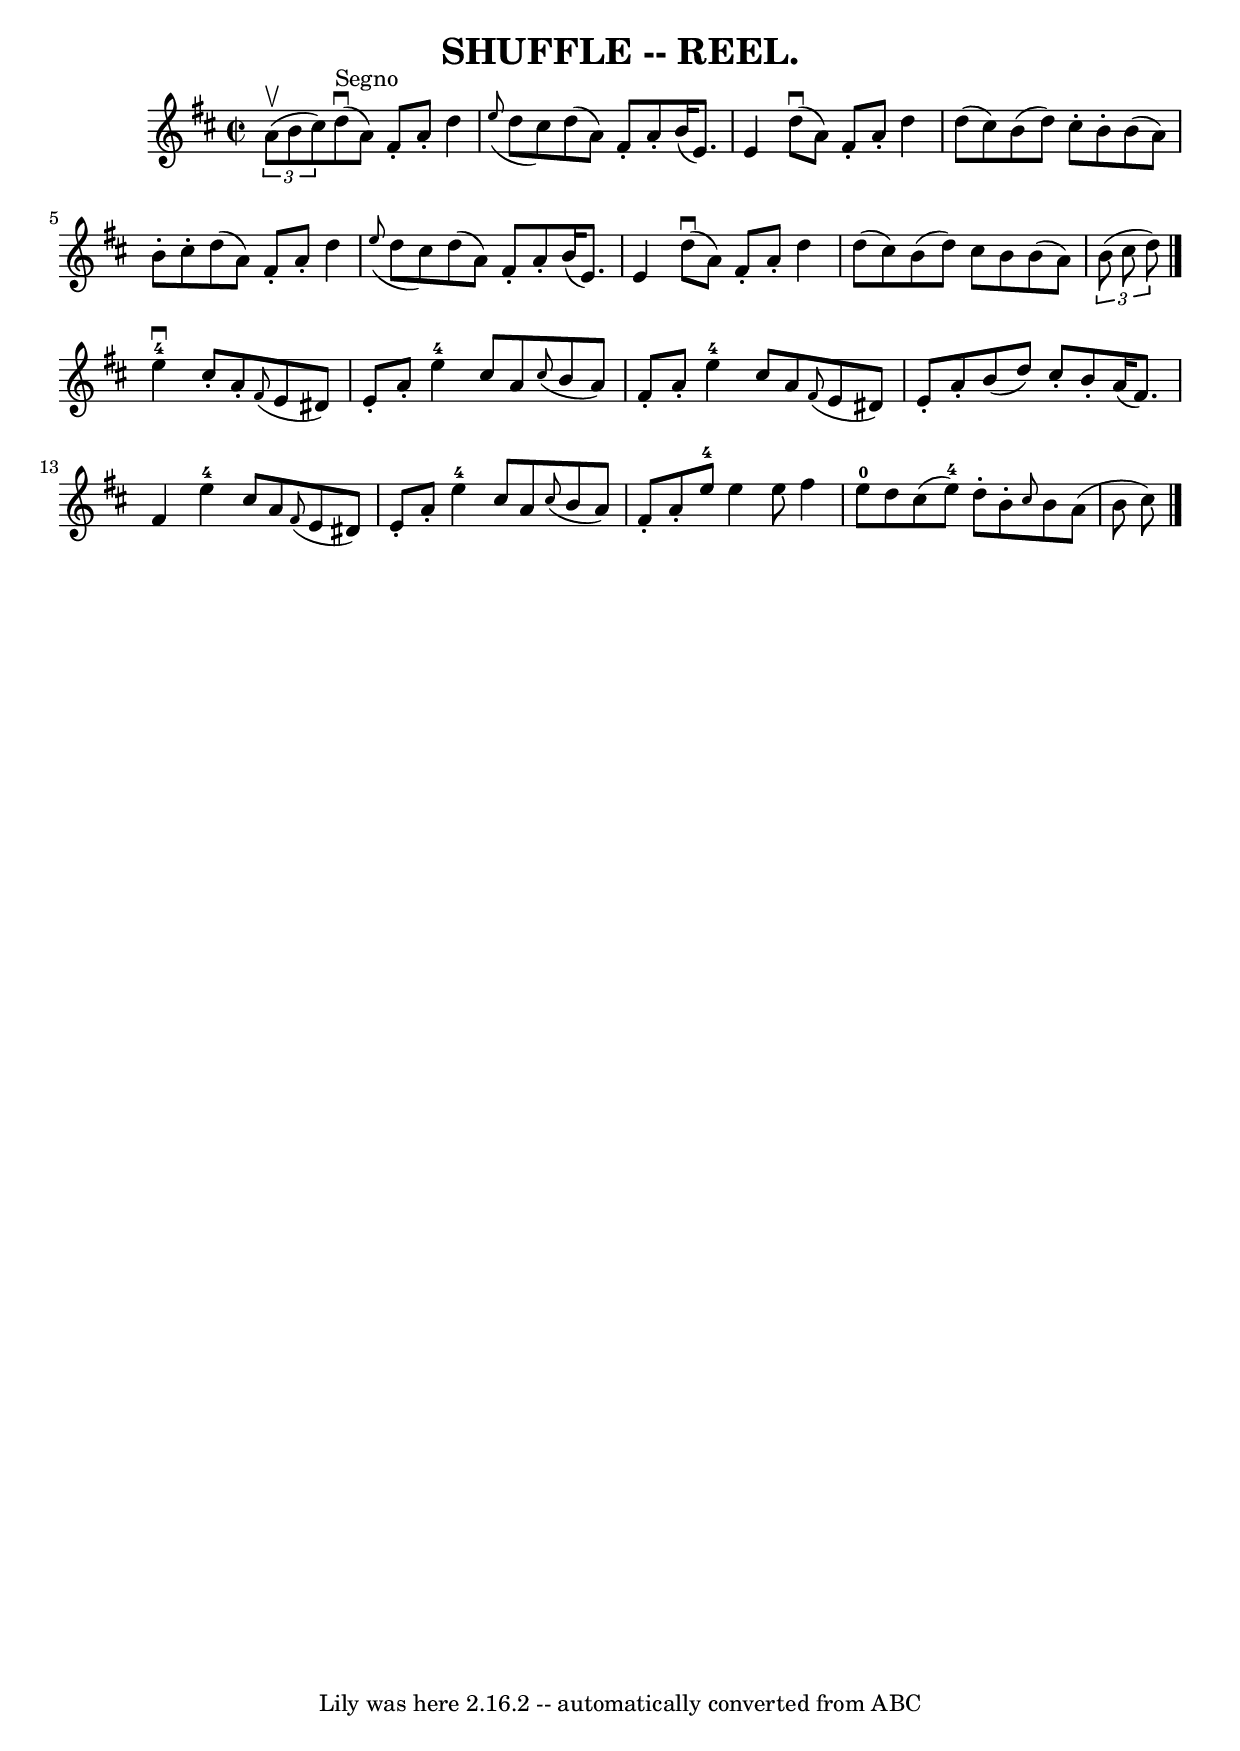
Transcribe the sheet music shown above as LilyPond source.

\version "2.7.40"
\include "Mammoth.ily"
\header {
	book = "Coles"
	crossRefNumber = "15"
	footnotes = ""
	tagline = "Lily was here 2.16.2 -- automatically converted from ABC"
	title = "SHUFFLE -- REEL."
}
voicedefault =  {
\set Score.defaultBarType = "empty"

\override Staff.TimeSignature #'style = #'C
 \time 2/2 \key d \major   \times 2/3 { a'8 (^\upbow b'8 cis''8) }   
|
 d''8^"Segno"(^\downbow a'8) fis'8 -. a'8 -. d''4    
\grace { e''8 (} d''8 cis''8) |
 d''8 (a'8) fis'8 
-. a'8 -. b'16 (e'8.) e'4  |
 d''8 (^\downbow a'8)   
fis'8 -. a'8 -. d''4 d''8 (cis''8) |
 b'8 (d''8) 
 cis''8 -. b'8 -. b'8 (a'8) b'8 -. cis''8 -. |
 d''8 (
 a'8) fis'8 -. a'8 -. d''4    \grace { e''8 (} d''8 cis''8  
-) |
 d''8 (a'8) fis'8 -. a'8 -. b'16 (e'8.) e'4  
|
 d''8 (^\downbow a'8) fis'8 -. a'8 -. d''4 d''8 (
cis''8) |
 b'8 (d''8) cis''8 b'8 b'8 (a'8)   
\times 2/3 { b'8 (cis''8 d''8) } \bar "|." e''4-4^\downbow  
 cis''8 -. a'8 -.   \grace { fis'8 (} e'8 dis'8) e'8 -. a'8 
-. |
 e''4-4 cis''8 a'8    \grace { cis''8 (} b'8 a'8  
-) fis'8 -. a'8 -. |
 e''4-4 cis''8 a'8    \grace {    
fis'8 (} e'8 dis'8) e'8 -. a'8 -. |
 b'8 (d''8)   
cis''8 -. b'8 -. a'16 (fis'8.) fis'4  |
 e''4-4   
cis''8 a'8    \grace { fis'8 (} e'8 dis'8) e'8 -. a'8 -. 
|
 e''4-4 cis''8 a'8    \grace { cis''8 (} b'8 a'8) 
 fis'8 -. a'8 -. |
 e''8-4 e''4 e''8 fis''4 e''8 
-0 d''8  |
 cis''8 (e''8-4) d''8 -. b'8 -. \grace {   
 cis''8  } b'8 a'8 (b'8 cis''8)     \bar "|."   
}

\score{
    <<

	\context Staff="default"
	{
	    \voicedefault 
	}

    >>
	\layout {
	}
	\midi {}
}
